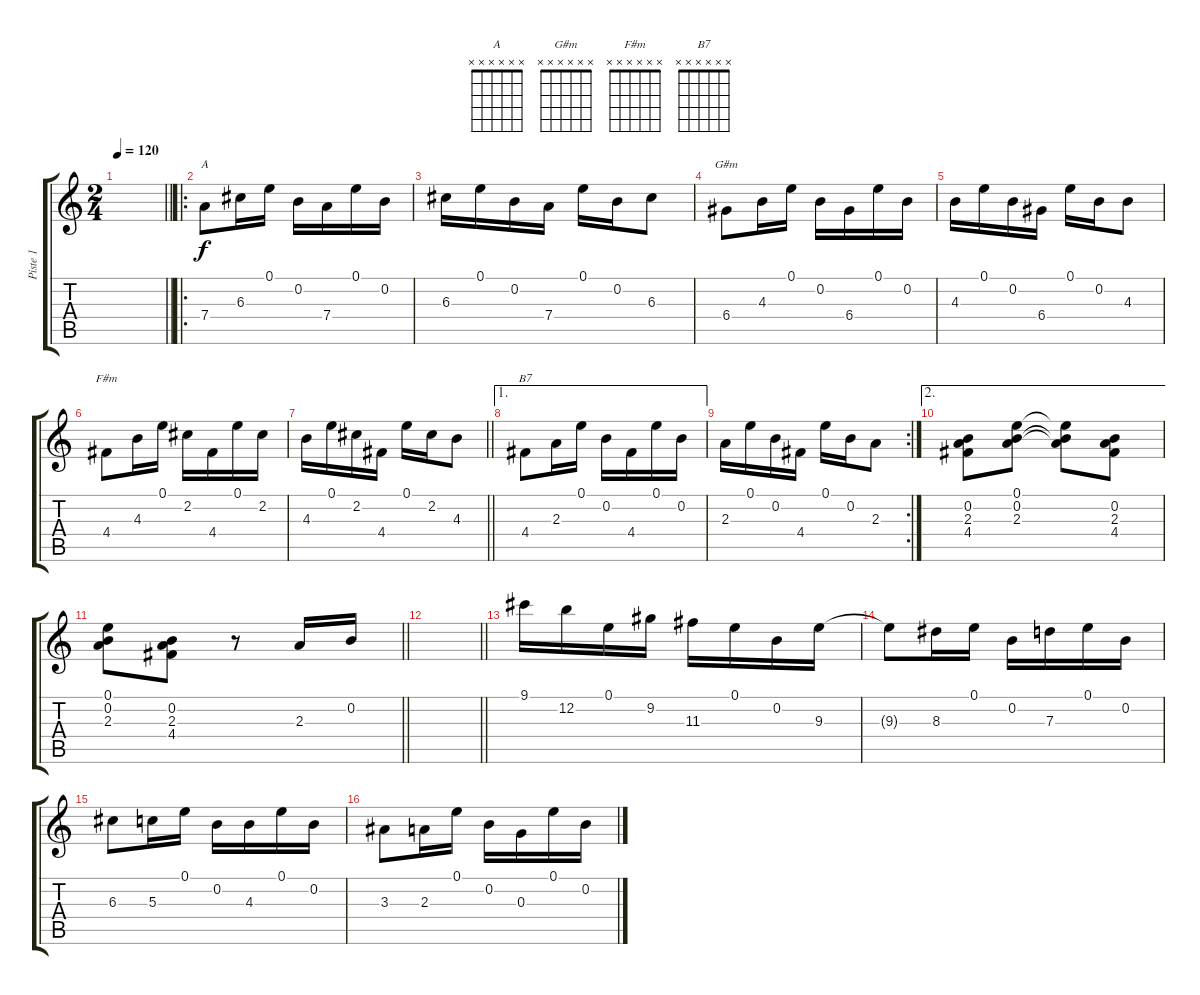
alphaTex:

\track ("Piste 1" "Piste 1") {instrument acousticguitarnylon}
\staff {score tabs}
\tuning (E4 B3 G3 D3 A2 E2) {hide}
\chord ("A" x x x x x x)
\chord ("G#m" x x x x x x)
\chord ("F#m" x x x x x x)
\chord ("B7" x x x x x x)
\ts (2 4)
\tempo 120
\clef g2
\barLineRight lightlight
\ks c
|
\ro
7.4.8{ch "A"} 6.3.16 0.1.16 0.2.16 7.4.16 0.1.16 0.2.16 |
6.3.16 0.1.16 0.2.16 7.4.16 0.1.16 0.2.16 6.3.8 |
6.4.8{ch "G#m"} 4.3.16 0.1.16 0.2.16 6.4.16 0.1.16 0.2.16 |
4.3.16 0.1.16 0.2.16 6.4.16 0.1.16 0.2.16 4.3.8 |
4.4.8{ch "F#m"} 4.3.16 0.1.16 2.2.16 4.4.16 0.1.16 2.2.16 |
\barLineRight lightlight
4.3.16 0.1.16 2.2.16 4.4.16 0.1.16 2.2.16 4.3.8 |
\ae 1
4.4.8{ch "B7"} 2.3.16 0.1.16 0.2.16 4.4.16 0.1.16 0.2.16 |
\rc 2
2.3.16 0.1.16 0.2.16 4.4.16 0.1.16 0.2.16 2.3.8 |
\ae 2
(0.2 2.3 4.4).8 (0.1 0.2 2.3).8 (0.1{t} 0.2{t} 2.3{t}).8 (0.2 2.3 4.4).8 |
\barLineRight lightlight
(0.1 0.2 2.3).8 (0.2 2.3 4.4).8 r.8 2.3.16 0.2.16 |
\barLineRight lightlight
|
9.1.16 12.2.16 0.1.16 9.2.16 11.3.16 0.1.16 0.2.16 9.3.16 |
9.3{t}.8 8.3.16 0.1.16 0.2.16 7.3.16 0.1.16 0.2.16 |
6.3.8 5.3.16 0.1.16 0.2.16 4.3.16 0.1.16 0.2.16 |
3.3.8 2.3.16 0.1.16 0.2.16 0.3.16 0.1.16 0.2.16
